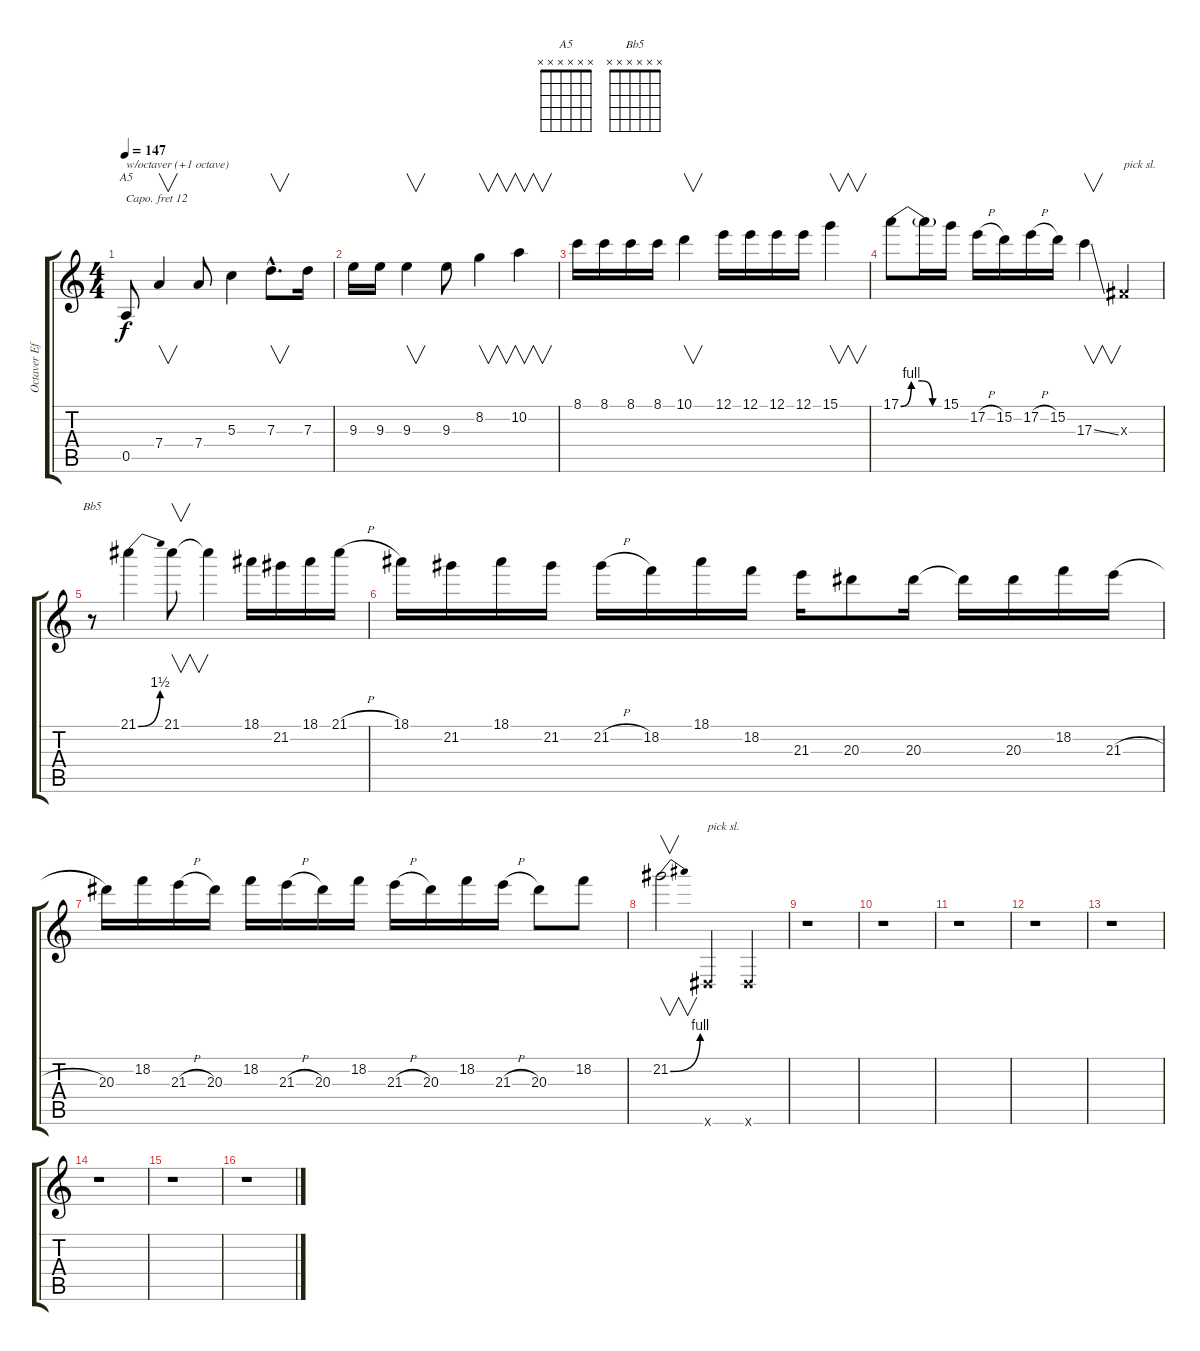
\track ("Octaver Effect" "Octaver Ef") {instrument clavinet}
\staff {score tabs}
\capo 12
\tuning (E4 B3 G3 D3 A2 E2) {hide}
\chord ("A5" x x x x x x) {firstfret 0}
\chord ("Bb5" x x x x x x) {firstfret 0}
\ts (4 4)
\tempo 147
\clef g2
\ks c
0.5.8{ch "A5" txt "w/octaver (+1 octave)" dy f} 7.4.4{v} 7.4.8 5.3.4 7.3{hac}.8{v d} 7.3.16 |
9.3.16 9.3.16 9.3.4{v} 9.3.8 8.2.4{v} 10.2.4{v} |
8.1.16 8.1.16 8.1.16 8.1.16 10.1.4{v} 12.1.16 12.1.16 12.1.16 12.1.16 15.1.4{v} |
17.1{be (custom 0 0 15 4 30 4 45 0 60 0)}.8 17.1{t}.16 15.1.16 17.2{h}.16 15.2.16 17.2{h}.16 15.2.16 17.3{ss}.4{v} -1.3{x}.4{txt "pick sl."} |
r.8{ch "Bb5"} 21.1{be (bend 0 0 60 6)}.4 21.1.8{v} 21.1{t}.4 18.1.16 21.2.16 18.1.16 21.1{h}.16 |
18.1.16 21.2.16 18.1.16 21.2.16 21.2{h}.16 18.2.16 18.1.16 18.2.16 21.3.16 20.3.8 20.3.16 20.3{t}.16 20.3.16 18.2.16 21.3{h}.16 |
20.3.16 18.2.16 21.3{h}.16 20.3.16 18.2.16 21.3{h}.16 20.3.16 18.2.16 21.3{h}.16 20.3.16 18.2.16 21.3{h}.16 20.3.8 18.2.8 |
21.2{be (bend 0 0 60 4)}.2{v} -1.6{x}.4{txt "pick sl."} -1.6{x}.4 |
r.1 |
r.1 |
r.1 |
r.1 |
r.1 |
r.1 |
r.1 |
r.1
